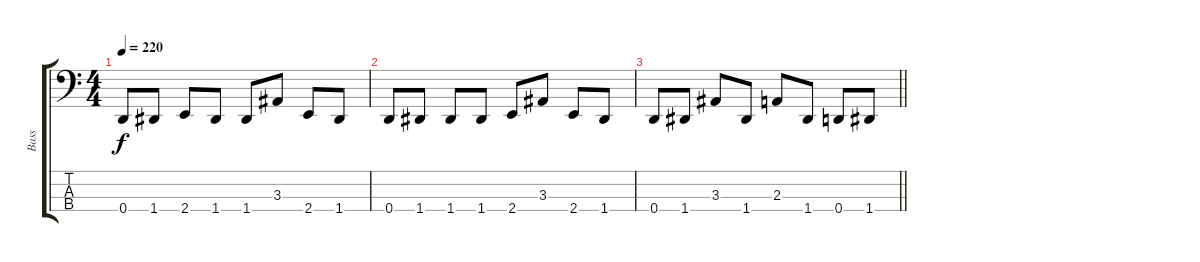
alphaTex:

\track ("Bass" "Bass") {instrument electricbasspick}
\staff {score tabs}
\tuning (F2 C2 G1 D1) {hide}
\ts (4 4)
\tempo 220
\clef f4
\ks c
0.4.8{dy f} 1.4.8 2.4.8 1.4.8 1.4.8 3.3.8 2.4.8 1.4.8 |
0.4.8 1.4.8 1.4.8 1.4.8 2.4.8 3.3.8 2.4.8 1.4.8 |
\barLineRight lightlight
0.4.8 1.4.8 3.3.8 1.4.8 2.3.8 1.4.8 0.4.8 1.4.8
